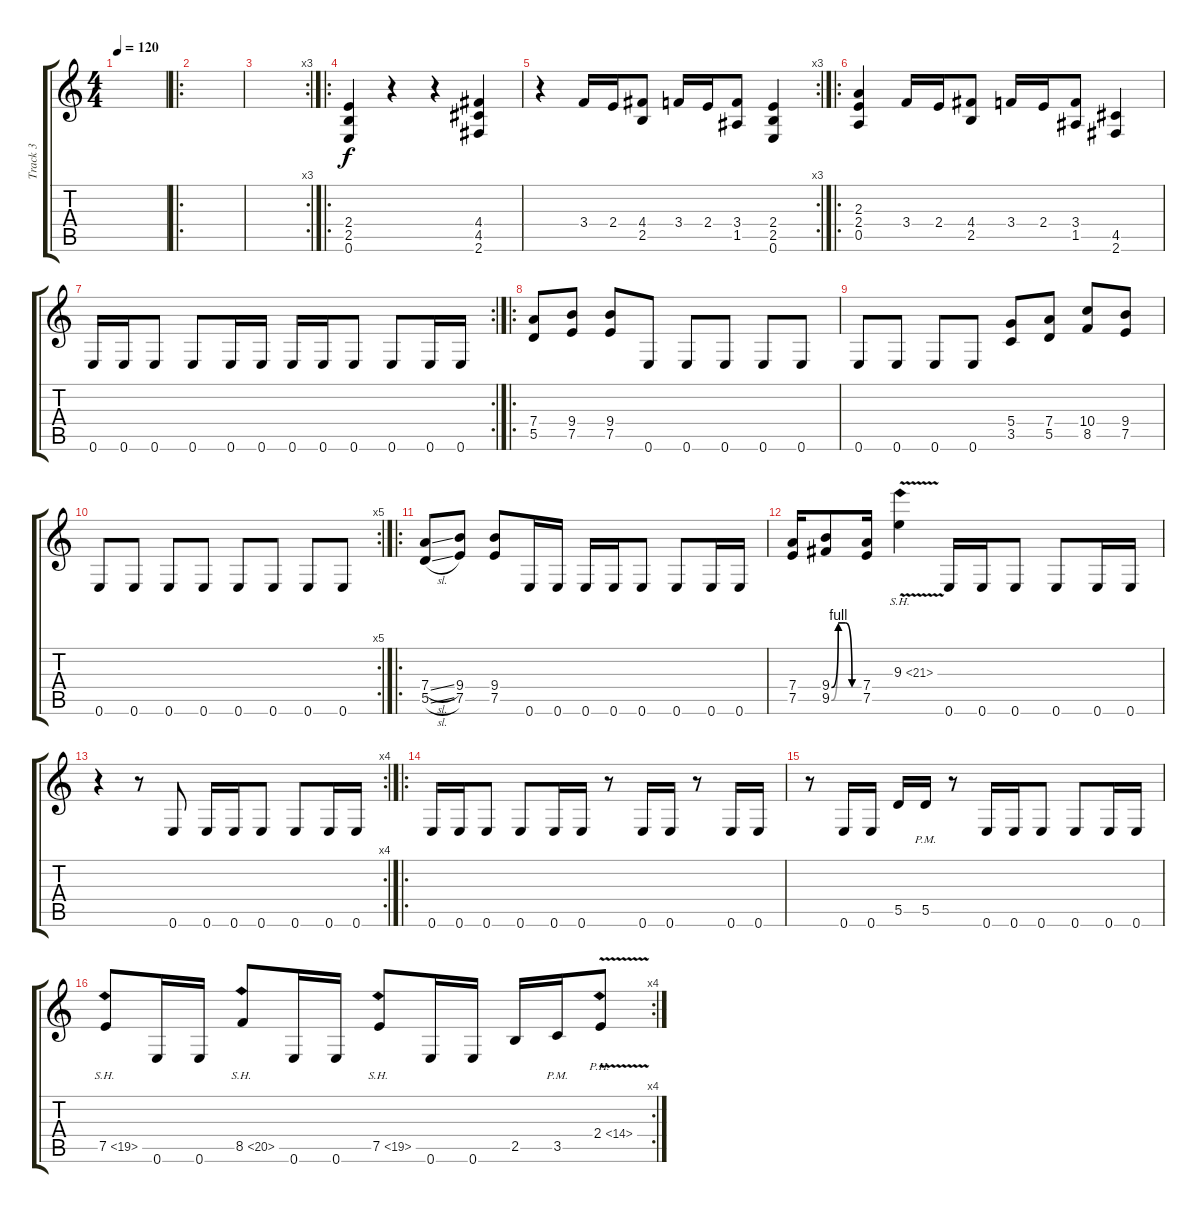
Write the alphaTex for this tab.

\track ("Track 3" "Track 3") {instrument distortionguitar}
\staff {score tabs}
\tuning (E4 B3 G3 D3 A2 E2) {hide}
\ts (4 4)
\tempo 120
\clef g2
\ks c
|
\ro
|
\rc 3
|
\ro
(2.4 2.5 0.6).4 r.4 r.4 (4.4 4.5 2.6).4 |
\rc 3
r.4 3.4.16 2.4.16 (4.4 2.5).8 3.4.16 2.4.16 (3.4 1.5).8 (2.4 2.5 0.6).4 |
\ro
(2.3 2.4 0.5).4 3.4.16 2.4.16 (4.4 2.5).8 3.4.16 2.4.16 (3.4 1.5).8 (4.5 2.6).4 |
\rc 2
0.6.16 0.6.16 0.6.8 0.6.8 0.6.16 0.6.16 0.6.16 0.6.16 0.6.8 0.6.8 0.6.16 0.6.16 |
\ro
(7.4 5.5).8 (9.4 7.5).8 (9.4 7.5).8 0.6.8 0.6.8 0.6.8 0.6.8 0.6.8 |
0.6.8 0.6.8 0.6.8 0.6.8 (5.4 3.5).8 (7.4 5.5).8 (10.4 8.5).8 (9.4 7.5).8 |
\rc 5
0.6.8 0.6.8 0.6.8 0.6.8 0.6.8 0.6.8 0.6.8 0.6.8 |
\ro
(7.4{sl} 5.5{sl}).8 (9.4 7.5).8 (9.4 7.5).8 0.6.16 0.6.16 0.6.16 0.6.16 0.6.8 0.6.8 0.6.16 0.6.16 |
(7.4 7.5).16 (9.4{be (custom 0 0 15 4 30 4 45 0 60 0)} 9.5{be (custom 0 0 15 4 30 4 45 0 60 0)}).8 (7.4 7.5).16 9.3{sh 12 v}.4 0.6.16 0.6.16 0.6.8 0.6.8 0.6.16 0.6.16 |
\rc 4
r.4 r.8 0.6.8 0.6.16 0.6.16 0.6.8 0.6.8 0.6.16 0.6.16 |
\ro
0.6.16 0.6.16 0.6.8 0.6.8 0.6.16 0.6.16 r.8 0.6.16 0.6.16 r.8 0.6.16 0.6.16 |
r.8 0.6.16 0.6.16 5.5.16 5.5{pm}.16 r.8 0.6.16 0.6.16 0.6.8 0.6.8 0.6.16 0.6.16 |
\rc 4
7.5{sh 12}.8 0.6.16 0.6.16 8.5{sh 12}.8 0.6.16 0.6.16 7.5{sh 12}.8 0.6.16 0.6.16 2.5.16 3.5{pm}.16 2.4{ph 12 v}.8
